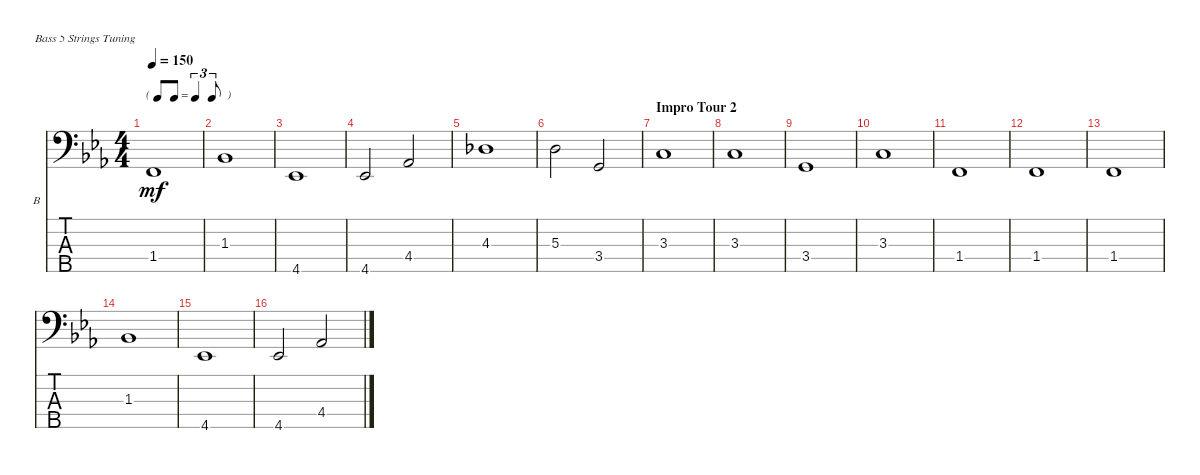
\defaultSystemsLayout 4
\bracketExtendMode nobrackets
\firstSystemTrackNameOrientation horizontal
\otherSystemsTrackNameOrientation horizontal
\chordDiagramsInScore
\track ("Bass" "B") {instrument electricbassfinger}
\staff {score tabs}
\tuning (G2 D2 A1 E1 B0)
\ts (4 4)
\tf triplet8th
\tempo 150
\clef f4
\scale
0.333333
\ks cminor
1.4.1{dy mf} |
\scale
0.333333 1.3.1 |
\scale
0.333333 4.5.1 |
\scale
0.333333 4.5.2 4.4.2 |
\scale
0.333333 4.3.1 |
\scale
0.333333 5.3.2 3.4.2 |
\section ("" "Impro Tour 2")
\scale
0.333333 3.3.1 |
\scale
0.333333 3.3.1 |
\scale
0.333333 3.4.1 |
\scale
0.333333 3.3.1 |
\scale
0.333333 1.4.1 |
\scale
0.333333 1.4.1 |
\scale
0.333333 1.4.1 |
\scale
0.333333 1.3.1 |
\scale
0.333333 4.5.1 |
\scale
0.333333 4.5.2 4.4.2
